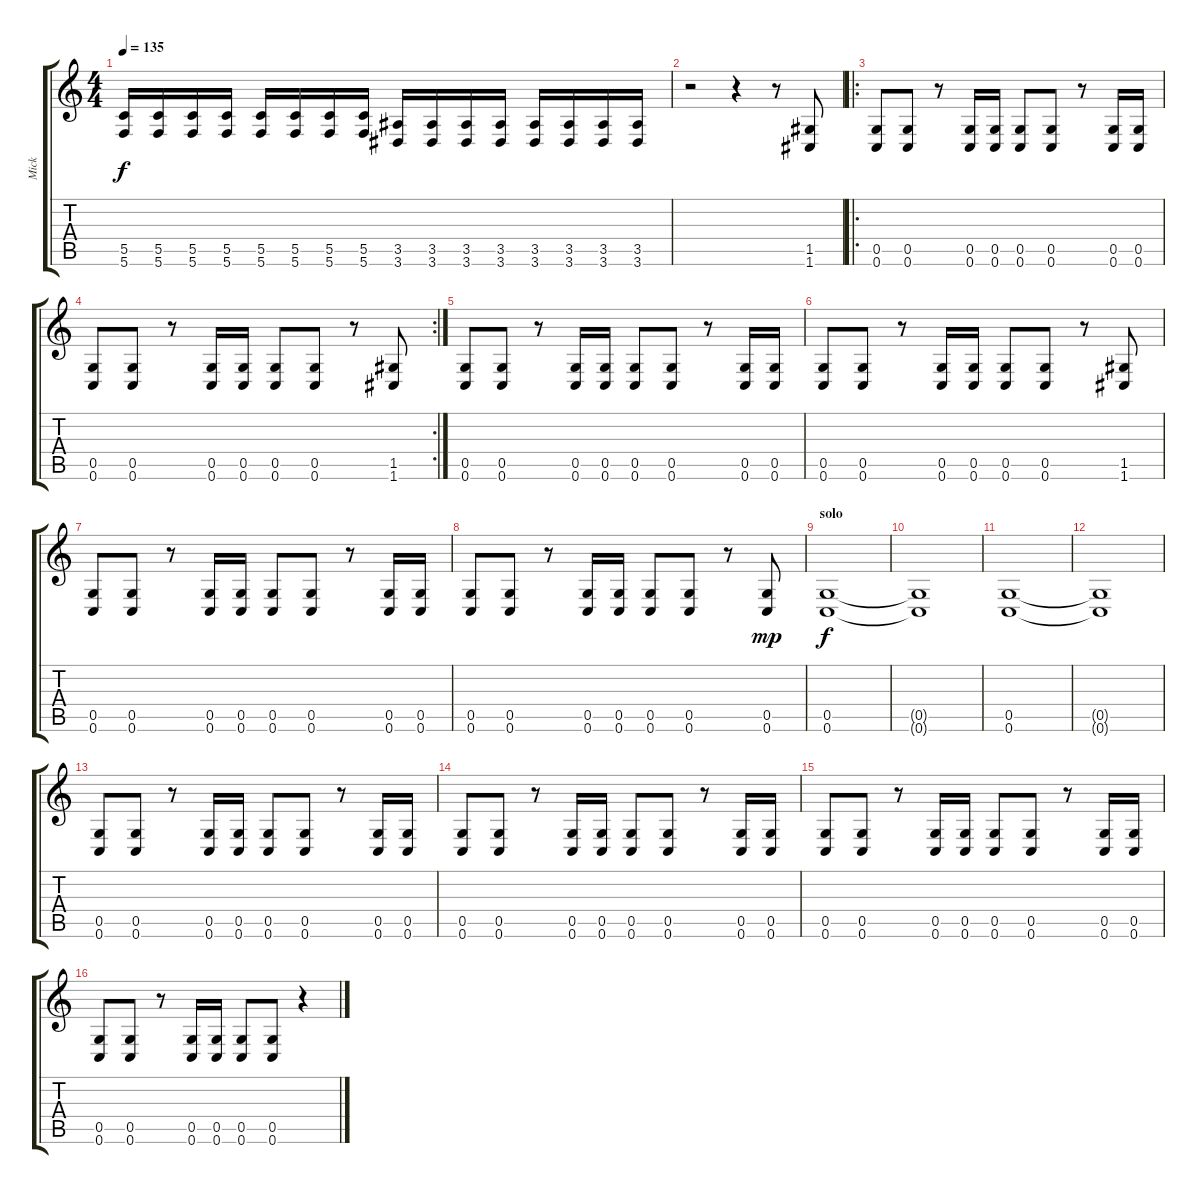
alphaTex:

\track ("Mick" "Mick") {instrument distortionguitar}
\staff {score tabs}
\tuning (D4 A3 F3 C3 G2 C2) {hide}
\ts (4 4)
\tempo 135
\clef g2
\ks c
(5.5 5.6).16{dy f} (5.5 5.6).16 (5.5 5.6).16 (5.5 5.6).16 (5.5 5.6).16 (5.5 5.6).16 (5.5 5.6).16 (5.5 5.6).16 (3.5 3.6).16 (3.5 3.6).16 (3.5 3.6).16 (3.5 3.6).16 (3.5 3.6).16 (3.5 3.6).16 (3.5 3.6).16 (3.5 3.6).16 |
r.2 r.4 r.8 (1.5 1.6).8 |
\ro
(0.5 0.6).8 (0.5 0.6).8 r.8 (0.5 0.6).16 (0.5 0.6).16 (0.5 0.6).8 (0.5 0.6).8 r.8 (0.5 0.6).16 (0.5 0.6).16 |
\rc 2
(0.5 0.6).8 (0.5 0.6).8 r.8 (0.5 0.6).16 (0.5 0.6).16 (0.5 0.6).8 (0.5 0.6).8 r.8 (1.5 1.6).8 |
(0.5 0.6).8 (0.5 0.6).8 r.8 (0.5 0.6).16 (0.5 0.6).16 (0.5 0.6).8 (0.5 0.6).8 r.8 (0.5 0.6).16 (0.5 0.6).16 |
(0.5 0.6).8 (0.5 0.6).8 r.8 (0.5 0.6).16 (0.5 0.6).16 (0.5 0.6).8 (0.5 0.6).8 r.8 (1.5 1.6).8 |
(0.5 0.6).8 (0.5 0.6).8 r.8 (0.5 0.6).16 (0.5 0.6).16 (0.5 0.6).8 (0.5 0.6).8 r.8 (0.5 0.6).16 (0.5 0.6).16 |
(0.5 0.6).8 (0.5 0.6).8 r.8 (0.5 0.6).16 (0.5 0.6).16 (0.5 0.6).8 (0.5 0.6).8 r.8 (0.5 0.6).8{dy mp} |
\section ("" "solo")
(0.5 0.6).1{dy f} |
(0.5{t} 0.6{t}).1 |
(0.5 0.6).1 |
(0.5{t} 0.6{t}).1 |
(0.5 0.6).8 (0.5 0.6).8 r.8 (0.5 0.6).16 (0.5 0.6).16 (0.5 0.6).8 (0.5 0.6).8 r.8 (0.5 0.6).16 (0.5 0.6).16 |
(0.5 0.6).8 (0.5 0.6).8 r.8 (0.5 0.6).16 (0.5 0.6).16 (0.5 0.6).8 (0.5 0.6).8 r.8 (0.5 0.6).16 (0.5 0.6).16 |
(0.5 0.6).8 (0.5 0.6).8 r.8 (0.5 0.6).16 (0.5 0.6).16 (0.5 0.6).8 (0.5 0.6).8 r.8 (0.5 0.6).16 (0.5 0.6).16 |
(0.5 0.6).8 (0.5 0.6).8 r.8 (0.5 0.6).16 (0.5 0.6).16 (0.5 0.6).8 (0.5 0.6).8 r.4
